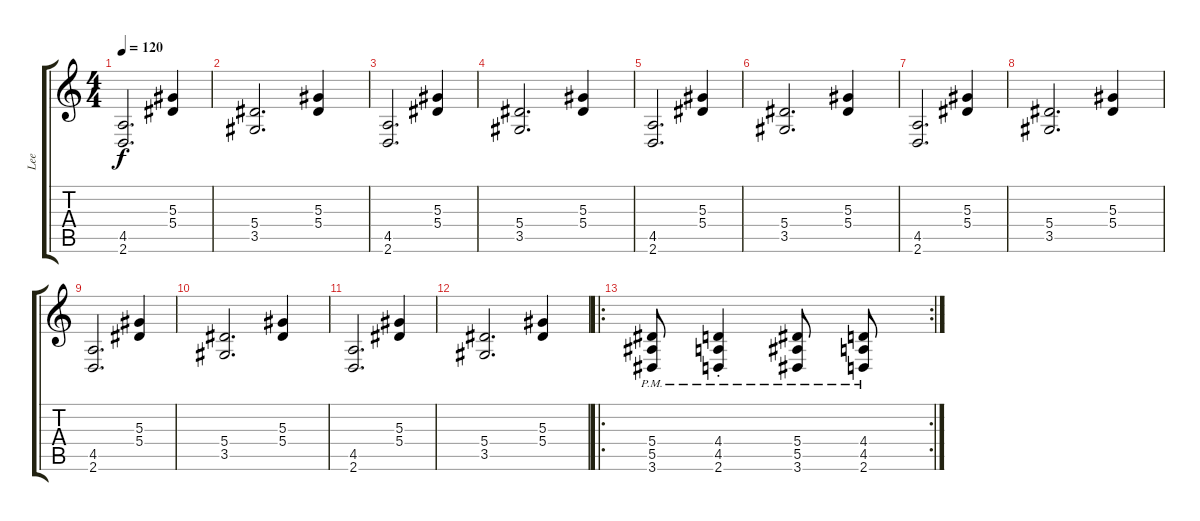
\track ("Lee" "Lee") {instrument distortionguitar}
\staff {score tabs}
\tuning (C4 G3 Eb3 Bb2 F2 C2) {hide}
\ts (4 4)
\tempo 120
\clef g2
\ks c
(4.5 2.6).2{d dy f} (5.3 5.4).4 |
(5.4 3.5).2{d} (5.3 5.4).4 |
(4.5 2.6).2{d} (5.3 5.4).4 |
(5.4 3.5).2{d} (5.3 5.4).4 |
(4.5 2.6).2{d} (5.3 5.4).4 |
(5.4 3.5).2{d} (5.3 5.4).4 |
(4.5 2.6).2{d} (5.3 5.4).4 |
(5.4 3.5).2{d} (5.3 5.4).4 |
(4.5 2.6).2{d} (5.3 5.4).4 |
(5.4 3.5).2{d} (5.3 5.4).4 |
(4.5 2.6).2{d} (5.3 5.4).4 |
(5.4 3.5).2{d} (5.3 5.4).4 |
\ro
\rc 2
(5.4{pm} 5.5 3.6).8 (4.4{pm st} 4.5{st} 2.6{st}).4 (5.4 5.5 3.6{pm}).8 (4.4{pm} 4.5 2.6).8
